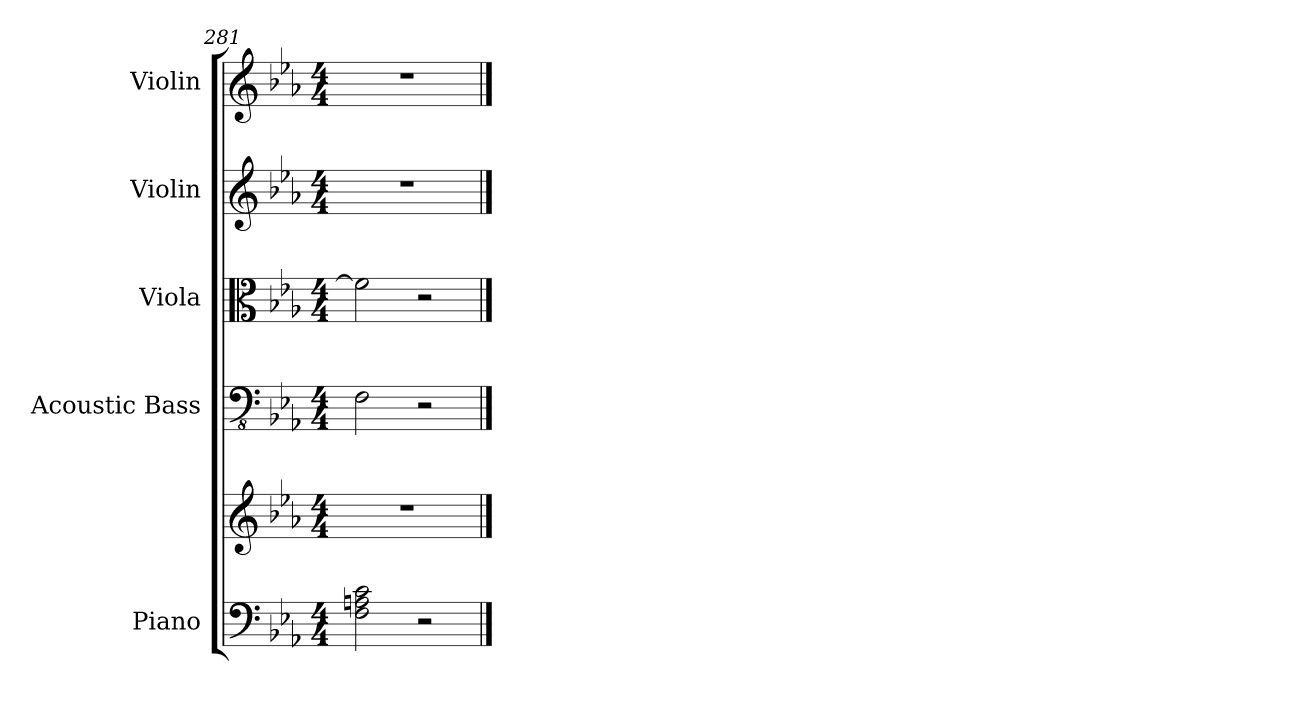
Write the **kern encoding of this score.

**kern	**kern	**kern	**kern	**kern	**kern
*part5	*part5	*part4	*part3	*part2	*part1
*staff6	*staff5	*staff4	*staff3	*staff2	*staff1
*I"Piano	*	*I"Acoustic Bass	*I"Viola	*I"Violin	*I"Violin
*I'Pno.	*	*I'Bass	*I'Vla.	*I'Vln.	*I'Vln.
*clefF4	*clefG2	*clefFv4	*clefC3	*clefG2	*clefG2
*k[b-e-a-]	*k[b-e-a-]	*k[b-e-a-]	*k[b-e-a-]	*k[b-e-a-]	*k[b-e-a-]
*M4/4	*M4/4	*M4/4	*M4/4	*M4/4	*M4/4
=281	=281	=281	=281	=281	=281
2F\ 2An\ 2c\	1r	2FF\	2f\]	1r	1r
2r	.	2r	2r	.	.
==	==	==	==	==	==
*-	*-	*-	*-	*-	*-
